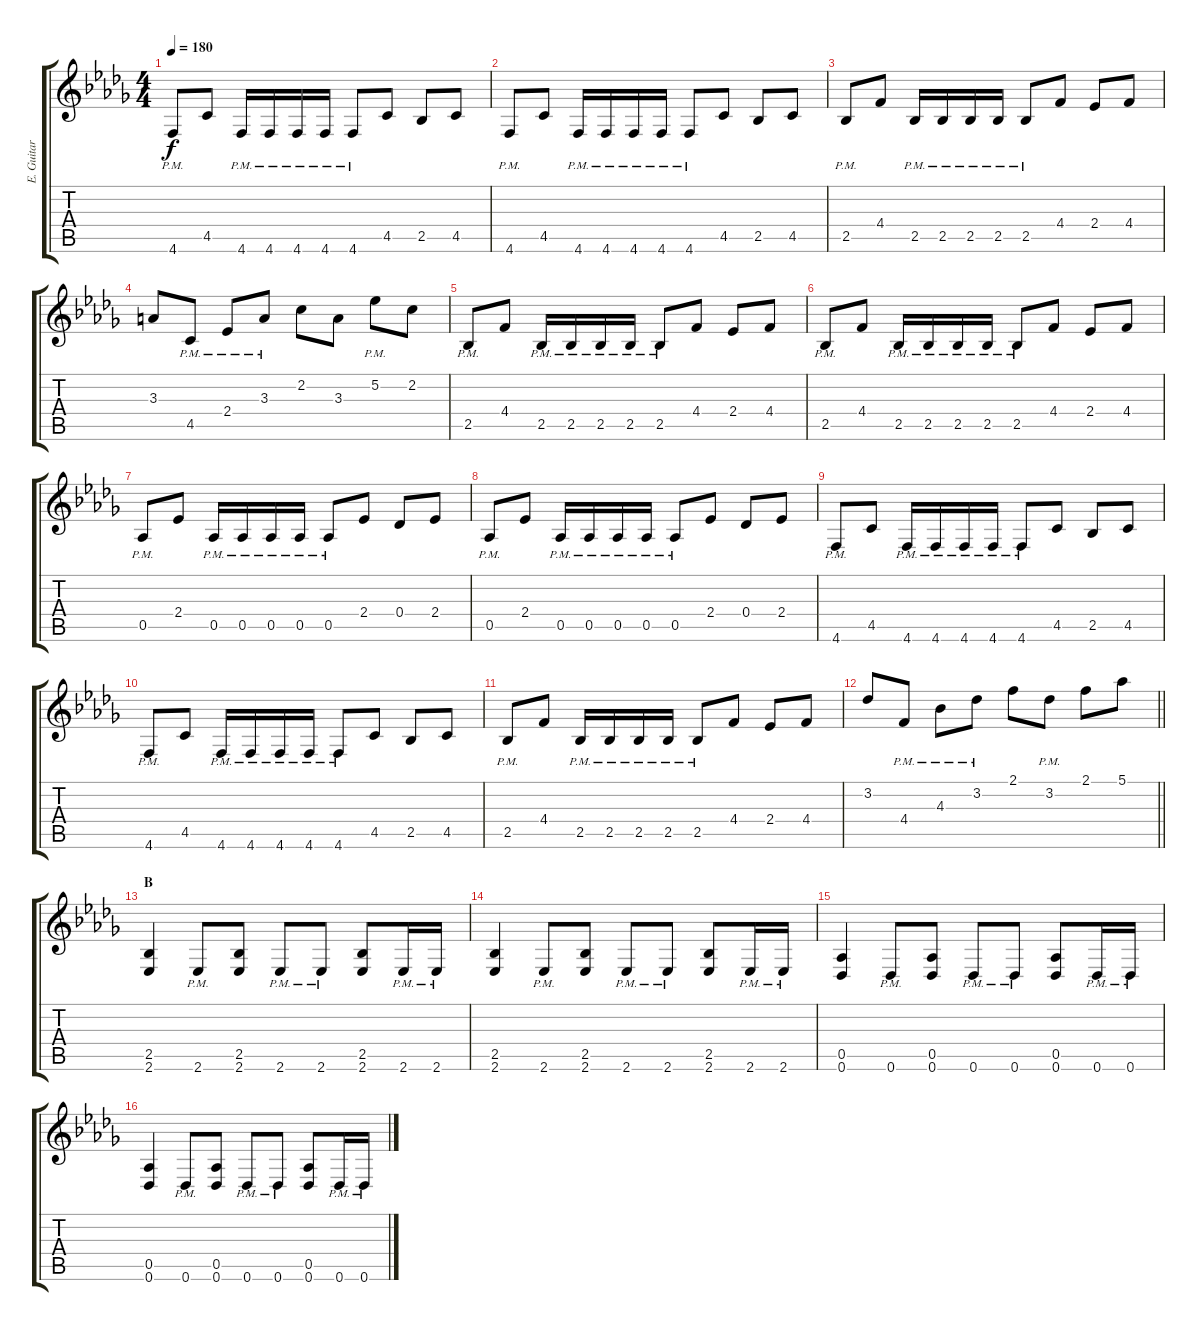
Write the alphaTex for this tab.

\track ("E. Guitar I" "E. Guitar ") {instrument overdrivenguitar}
\staff {score tabs}
\tuning (Eb4 Bb3 Gb3 Db3 Ab2 Db2) {hide}
\ts (4 4)
\tempo 180
\clef g2
\ks db
4.6{pm}.8{dy f} 4.5.8 4.6{pm}.16 4.6{pm}.16 4.6{pm}.16 4.6{pm}.16 4.6{pm}.8 4.5.8 2.5.8 4.5.8 |
4.6{pm}.8 4.5.8 4.6{pm}.16 4.6{pm}.16 4.6{pm}.16 4.6{pm}.16 4.6{pm}.8 4.5.8 2.5.8 4.5.8 |
2.5{pm}.8 4.4.8 2.5{pm}.16 2.5{pm}.16 2.5{pm}.16 2.5{pm}.16 2.5{pm}.8 4.4.8 2.4.8 4.4.8 |
3.3.8 4.5{pm}.8 2.4{pm}.8 3.3{pm}.8 2.2.8 3.3.8 5.2{pm}.8 2.2.8 |
2.5{pm}.8 4.4.8 2.5{pm}.16 2.5{pm}.16 2.5{pm}.16 2.5{pm}.16 2.5{pm}.8 4.4.8 2.4.8 4.4.8 |
2.5{pm}.8 4.4.8 2.5{pm}.16 2.5{pm}.16 2.5{pm}.16 2.5{pm}.16 2.5{pm}.8 4.4.8 2.4.8 4.4.8 |
0.5{pm}.8 2.4.8 0.5{pm}.16 0.5{pm}.16 0.5{pm}.16 0.5{pm}.16 0.5{pm}.8 2.4.8 0.4.8 2.4.8 |
0.5{pm}.8 2.4.8 0.5{pm}.16 0.5{pm}.16 0.5{pm}.16 0.5{pm}.16 0.5{pm}.8 2.4.8 0.4.8 2.4.8 |
4.6{pm}.8 4.5.8 4.6{pm}.16 4.6{pm}.16 4.6{pm}.16 4.6{pm}.16 4.6{pm}.8 4.5.8 2.5.8 4.5.8 |
4.6{pm}.8 4.5.8 4.6{pm}.16 4.6{pm}.16 4.6{pm}.16 4.6{pm}.16 4.6{pm}.8 4.5.8 2.5.8 4.5.8 |
2.5{pm}.8 4.4.8 2.5{pm}.16 2.5{pm}.16 2.5{pm}.16 2.5{pm}.16 2.5{pm}.8 4.4.8 2.4.8 4.4.8 |
\barLineRight lightlight
3.2.8 4.4{pm}.8 4.3{pm}.8 3.2{pm}.8 2.1.8 3.2{pm}.8 2.1.8 5.1.8 |
\section ("" "B")
(2.5 2.6).4 2.6{pm}.8 (2.5 2.6).8 2.6{pm}.8 2.6{pm}.8 (2.5 2.6).8 2.6{pm}.16 2.6{pm}.16 |
(2.5 2.6).4 2.6{pm}.8 (2.5 2.6).8 2.6{pm}.8 2.6{pm}.8 (2.5 2.6).8 2.6{pm}.16 2.6{pm}.16 |
(0.5 0.6).4 0.6{pm}.8 (0.5 0.6).8 0.6{pm}.8 0.6{pm}.8 (0.5 0.6).8 0.6{pm}.16 0.6{pm}.16 |
(0.5 0.6).4 0.6{pm}.8 (0.5 0.6).8 0.6{pm}.8 0.6{pm}.8 (0.5 0.6).8 0.6{pm}.16 0.6{pm}.16
